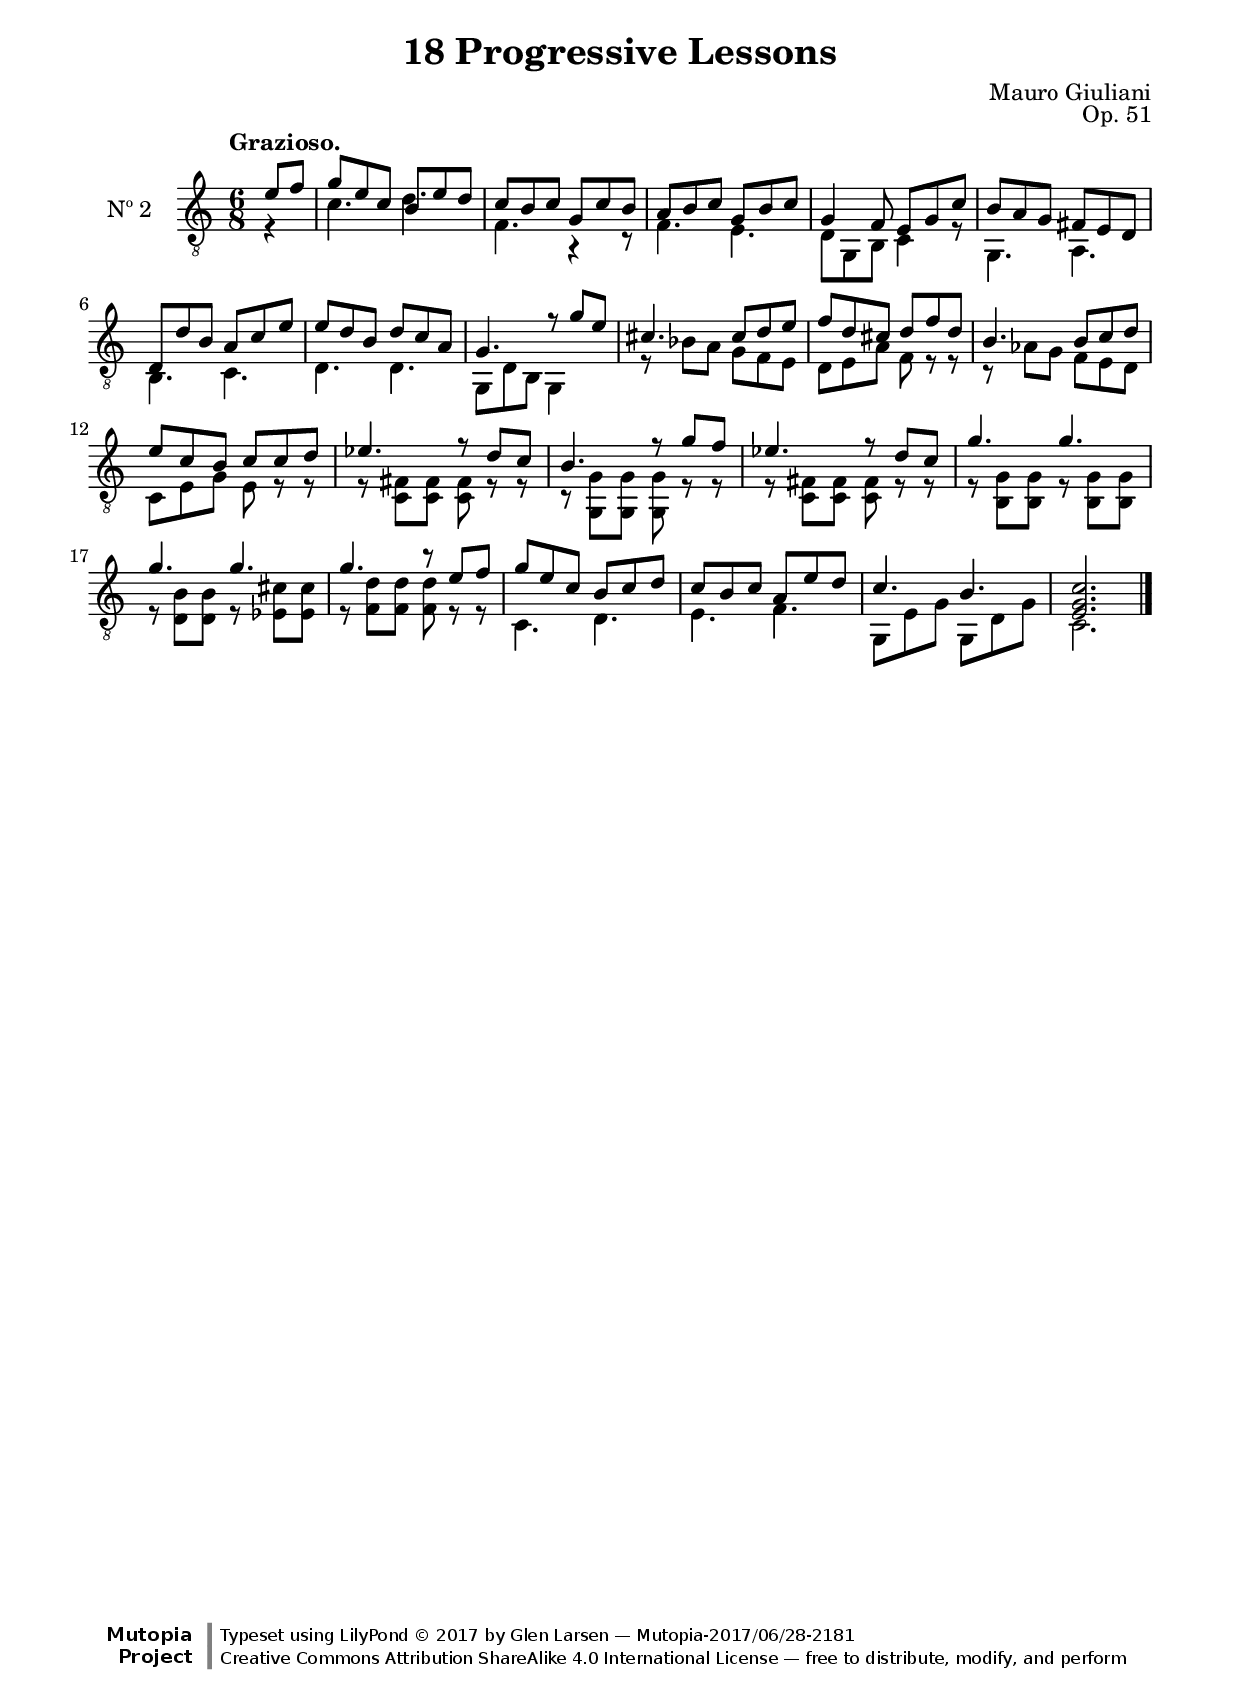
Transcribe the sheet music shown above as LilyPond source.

\version "2.19.51"

\header {
  title = "18 Progressive Lessons"
  composer = "Mauro Giuliani"
  opus = "Op. 51"
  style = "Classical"
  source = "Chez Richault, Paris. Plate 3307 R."
  date = "c.1827"
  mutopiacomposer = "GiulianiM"
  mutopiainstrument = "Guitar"
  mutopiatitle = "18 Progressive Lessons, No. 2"
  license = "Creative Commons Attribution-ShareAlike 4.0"
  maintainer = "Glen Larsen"
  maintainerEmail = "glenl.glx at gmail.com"

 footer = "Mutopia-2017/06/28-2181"
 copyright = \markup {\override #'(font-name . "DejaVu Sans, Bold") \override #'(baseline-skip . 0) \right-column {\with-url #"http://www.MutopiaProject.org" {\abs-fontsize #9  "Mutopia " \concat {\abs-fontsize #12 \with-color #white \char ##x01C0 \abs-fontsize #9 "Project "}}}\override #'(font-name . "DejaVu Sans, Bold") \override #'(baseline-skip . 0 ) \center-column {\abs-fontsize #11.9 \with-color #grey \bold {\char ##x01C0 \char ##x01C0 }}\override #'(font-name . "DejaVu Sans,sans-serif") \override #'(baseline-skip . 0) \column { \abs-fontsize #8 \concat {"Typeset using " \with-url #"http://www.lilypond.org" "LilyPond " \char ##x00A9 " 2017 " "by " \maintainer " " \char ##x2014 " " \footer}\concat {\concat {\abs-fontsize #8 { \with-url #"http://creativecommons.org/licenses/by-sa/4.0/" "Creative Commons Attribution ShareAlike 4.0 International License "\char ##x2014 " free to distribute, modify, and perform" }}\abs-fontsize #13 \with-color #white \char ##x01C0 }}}
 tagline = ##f
}

\paper {
  line-width = 18.0\cm
  top-margin = 4\mm
  top-markup-spacing.basic-distance = #6
  markup-system-spacing.basic-distance = #10
  top-system-spacing.basic-distance = #12
  last-bottom-spacing.padding = #2
}

% mbreak = { \break }
mbreak = {} % {\break}

twoT = \fixed c {
  \voiceOne
  \set fingeringOrientations = #'(up)
  \override Fingering.add-stem-support = ##t

  \partial 4 {e'8 f'} |
  g'8 e' c' b e' d' |
  c'8 b c' g c' b |
  a8 b c' g b c' |
  g4 f8 e g c' |
  b8 a g fis e d |

  \mbreak
  d8 d' b a c' e' |
  e'8 d' b d' c' a |
  g4. r8 g'8 e' |
  cis'4. cis'8 d' e' |
  f'8 d' cis' d' f' d' |

  \mbreak
  b4. b8 c' d' |
  e'8 c' b c' c' d' |
  ees'4. r8 d' c' |
  b4. r8 g' f' |
  ees'4. r8 d' c' |
  g'4. g' |

  \mbreak
  g'4. g' |
  g'4. r8 e' f' |
  g'8 e' c' b c' d' |
  c'8 b c' a e' d' |
  c'4. b |
  <e g c'>2. |

  \bar "|."
}

twoB = \fixed c {
  \voiceTwo

  \partial 4 {r4} |
  c'4. d' |
  f4. r4 r8 |
  f4. e4. |
  d8 g, b, c4 r8 |
  g,4. a,4. |

  b,4. c |
  d4. d |
  g,8 d b, g,4 s8 |
  r8 bes8 a g f e |
  d8 e a f r r |

  r8 aes g f e d |
  c8 e g e r r |
  r8 <c fis> q q r r |
  r8 <g, g> q q r r |
  r8 <c fis> q q r r |
  r8 <b, g> q r q q |

  r8 <d b> q r <ees cis'> q |
  r8 <f d'> q q r r |
  c4. d |
  e4. f |
  g,8 e g g, d g |
  c2. |
}


two = {
  <<
    \clef "treble_8"
    \time 6/8 \key c \major
    \tempo "Grazioso."
    \context Voice = "Etude 2 treble" \twoT
    \context Voice = "Etude 2 bass" \twoB
  >>
}

\score {
  <<
    \new Staff = "midi-guitar" \with {
      midiInstrument = #"acoustic guitar (nylon)"
      instrumentName = #"Nº 2"
      \mergeDifferentlyDottedOn
      \mergeDifferentlyHeadedOn
    } <<
      \two
    >>
    % \two_tabs
  >>
  \layout {}
  \midi {
    \context { \TabStaff \remove "Staff_performer" }
    \tempo 4 = 120
  }
}
